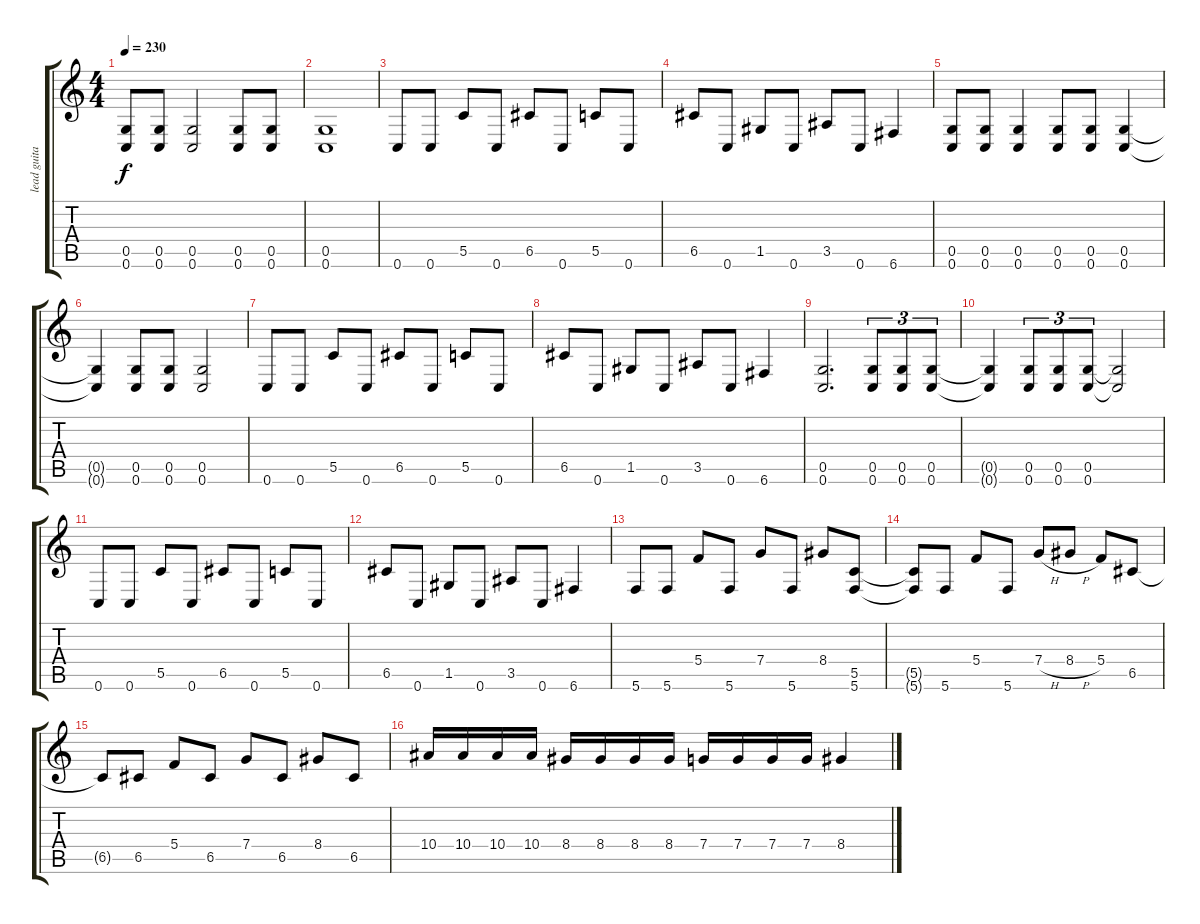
\track ("lead guitar" "lead guita") {instrument distortionguitar}
\staff {score tabs}
\tuning (D4 A3 F3 C3 G2 C2) {hide}
\ts (4 4)
\tempo 230
\clef g2
\ks c
(0.5 0.6).8{dy f} (0.5 0.6).8 (0.5 0.6).2 (0.5 0.6).8 (0.5 0.6).8 |
(0.5 0.6).1 |
0.6.8 0.6.8 5.5.8 0.6.8 6.5.8 0.6.8 5.5.8 0.6.8 |
6.5.8 0.6.8 1.5.8 0.6.8 3.5.8 0.6.8 6.6.4 |
(0.5 0.6).8 (0.5 0.6).8 (0.5 0.6).4 (0.5 0.6).8 (0.5 0.6).8 (0.5 0.6).4 |
(0.5{t} 0.6{t}).4 (0.5 0.6).8 (0.5 0.6).8 (0.5 0.6).2 |
0.6.8 0.6.8 5.5.8 0.6.8 6.5.8 0.6.8 5.5.8 0.6.8 |
6.5.8 0.6.8 1.5.8 0.6.8 3.5.8 0.6.8 6.6.4 |
(0.5 0.6).2{d} (0.5 0.6).8{tu (3 2)} (0.5 0.6).8{tu (3 2)} (0.5 0.6).8{tu (3 2)} |
(0.5{t} 0.6{t}).4 (0.5 0.6).8{tu (3 2)} (0.5 0.6).8{tu (3 2)} (0.5 0.6).8{tu (3 2)} (0.5{t} 0.6{t}).2 |
0.6.8 0.6.8 5.5.8 0.6.8 6.5.8 0.6.8 5.5.8 0.6.8 |
6.5.8 0.6.8 1.5.8 0.6.8 3.5.8 0.6.8 6.6.4 |
5.6.8 5.6.8 5.4.8 5.6.8 7.4.8 5.6.8 8.4.8 (5.5 5.6).8 |
(5.5{t} 5.6{t}).8 5.6.8 5.4.8 5.6.8 7.4{h}.8 8.4{h}.8 5.4.8 6.5.8 |
6.5{t}.8 6.5.8 5.4.8 6.5.8 7.4.8 6.5.8 8.4.8 6.5.8 |
10.4.16 10.4.16 10.4.16 10.4.16 8.4.16 8.4.16 8.4.16 8.4.16 7.4.16 7.4.16 7.4.16 7.4.16 8.4.4
